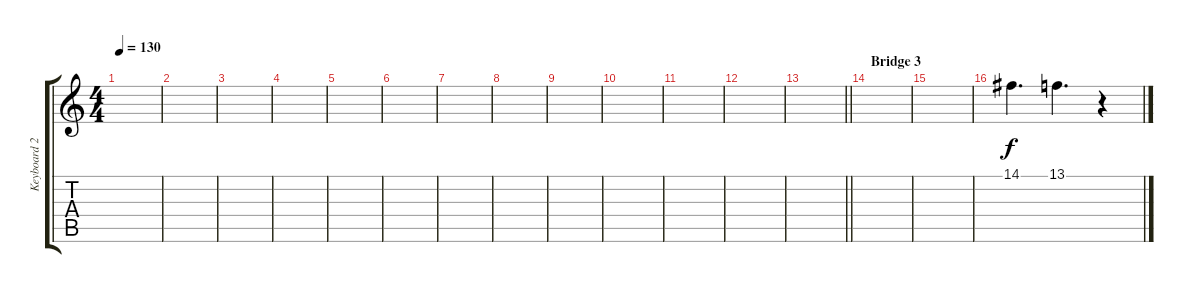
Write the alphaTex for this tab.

\track ("Keyboard 2" "Keyboard 2") {instrument lead1square}
\staff {score tabs}
\tuning (E4 B3 G3 D3 A2 E2) {hide}
\ts (4 4)
\tempo 130
\clef g2
\ks c
|
|
|
|
|
|
|
|
|
|
|
|
\barLineRight lightlight
|
\section ("" "Bridge 3")
|
|
14.1.4{d} 13.1.4{d} r.4
